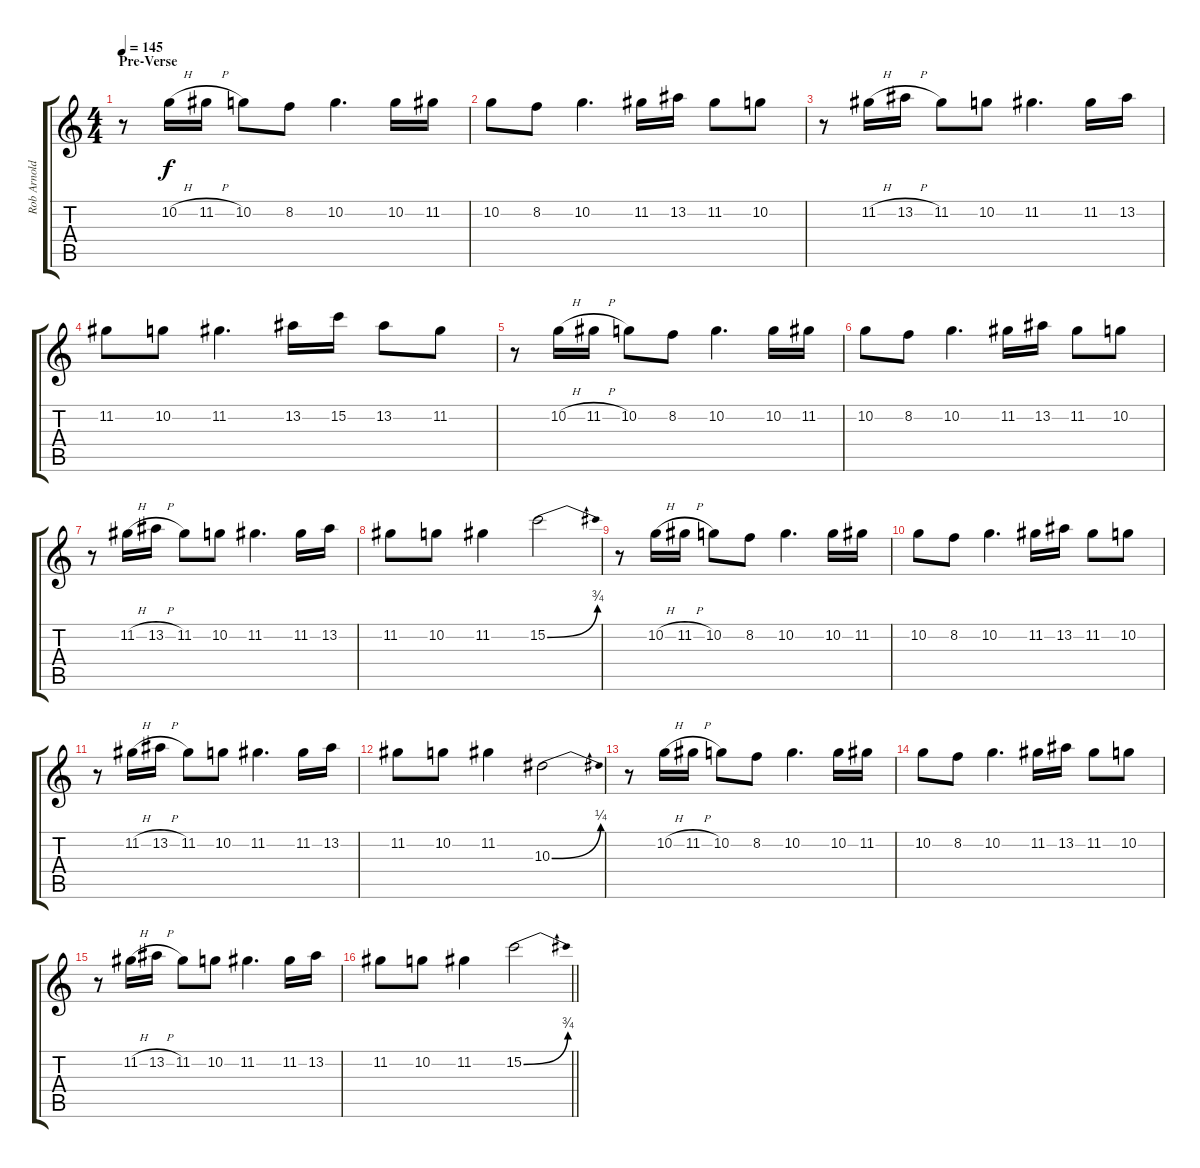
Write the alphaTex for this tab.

\track ("Rob Arnold" "Rob Arnold") {instrument distortionguitar}
\staff {score tabs}
\tuning (D4 A3 F3 C3 G2 C2) {hide}
\ts (4 4)
\section ("" "Pre-Verse")
\tempo 145
\clef g2
\ks c
r.8{dy f volume 10 instrument distortionguitar} 10.2{h}.16 11.2{h}.16 10.2.8 8.2.8 10.2.4{d} 10.2.16 11.2.16 |
10.2.8 8.2.8 10.2.4{d} 11.2.16 13.2.16 11.2.8 10.2.8 |
r.8 11.2{h}.16 13.2{h}.16 11.2.8 10.2.8 11.2.4{d} 11.2.16 13.2.16 |
11.2.8 10.2.8 11.2.4{d} 13.2.16 15.2.16 13.2.8 11.2.8 |
r.8 10.2{h}.16 11.2{h}.16 10.2.8 8.2.8 10.2.4{d} 10.2.16 11.2.16 |
10.2.8 8.2.8 10.2.4{d} 11.2.16 13.2.16 11.2.8 10.2.8 |
r.8 11.2{h}.16 13.2{h}.16 11.2.8 10.2.8 11.2.4{d} 11.2.16 13.2.16 |
11.2.8 10.2.8 11.2.4 15.2{be (bend 0 0 60 3)}.2 |
r.8 10.2{h}.16 11.2{h}.16 10.2.8 8.2.8 10.2.4{d} 10.2.16 11.2.16 |
10.2.8 8.2.8 10.2.4{d} 11.2.16 13.2.16 11.2.8 10.2.8 |
r.8 11.2{h}.16 13.2{h}.16 11.2.8 10.2.8 11.2.4{d} 11.2.16 13.2.16 |
11.2.8 10.2.8 11.2.4 10.3{be (bend 0 0 60 1)}.2 |
r.8 10.2{h}.16 11.2{h}.16 10.2.8 8.2.8 10.2.4{d} 10.2.16 11.2.16 |
10.2.8 8.2.8 10.2.4{d} 11.2.16 13.2.16 11.2.8 10.2.8 |
r.8 11.2{h}.16 13.2{h}.16 11.2.8 10.2.8 11.2.4{d} 11.2.16 13.2.16 |
\barLineRight lightlight
11.2.8 10.2.8 11.2.4 15.2{be (bend 0 0 60 3)}.2
